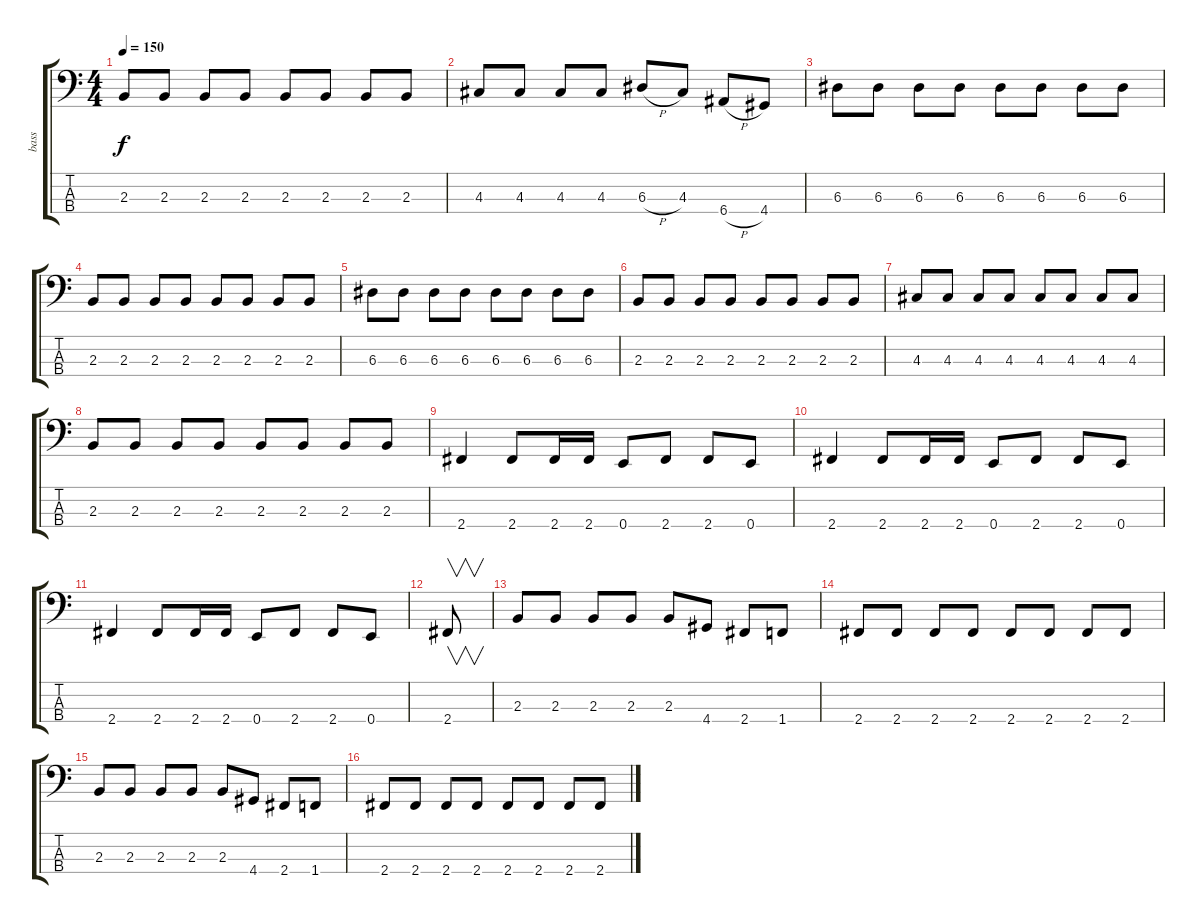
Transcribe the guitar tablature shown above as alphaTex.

\track ("bass" "bass") {instrument electricbasspick}
\staff {score tabs}
\tuning (G2 D2 A1 E1) {hide}
\ts (4 4)
\tempo 150
\clef f4
\ks c
2.3.8{dy f} 2.3.8 2.3.8 2.3.8 2.3.8 2.3.8 2.3.8 2.3.8 |
4.3.8 4.3.8 4.3.8 4.3.8 6.3{h}.8 4.3.8 6.4{h}.8 4.4.8 |
6.3.8 6.3.8 6.3.8 6.3.8 6.3.8 6.3.8 6.3.8 6.3.8 |
2.3.8 2.3.8 2.3.8 2.3.8 2.3.8 2.3.8 2.3.8 2.3.8 |
6.3.8 6.3.8 6.3.8 6.3.8 6.3.8 6.3.8 6.3.8 6.3.8 |
2.3.8 2.3.8 2.3.8 2.3.8 2.3.8 2.3.8 2.3.8 2.3.8 |
4.3.8 4.3.8 4.3.8 4.3.8 4.3.8 4.3.8 4.3.8 4.3.8 |
2.3.8 2.3.8 2.3.8 2.3.8 2.3.8 2.3.8 2.3.8 2.3.8 |
2.4.4 2.4.8 2.4.16 2.4.16 0.4.8 2.4.8 2.4.8 0.4.8 |
2.4.4 2.4.8 2.4.16 2.4.16 0.4.8 2.4.8 2.4.8 0.4.8 |
2.4.4 2.4.8 2.4.16 2.4.16 0.4.8 2.4.8 2.4.8 0.4.8 |
2.4.8{v} |
2.3.8 2.3.8 2.3.8 2.3.8 2.3.8 4.4.8 2.4.8 1.4.8 |
2.4.8 2.4.8 2.4.8 2.4.8 2.4.8 2.4.8 2.4.8 2.4.8 |
2.3.8 2.3.8 2.3.8 2.3.8 2.3.8 4.4.8 2.4.8 1.4.8 |
2.4.8 2.4.8 2.4.8 2.4.8 2.4.8 2.4.8 2.4.8 2.4.8
